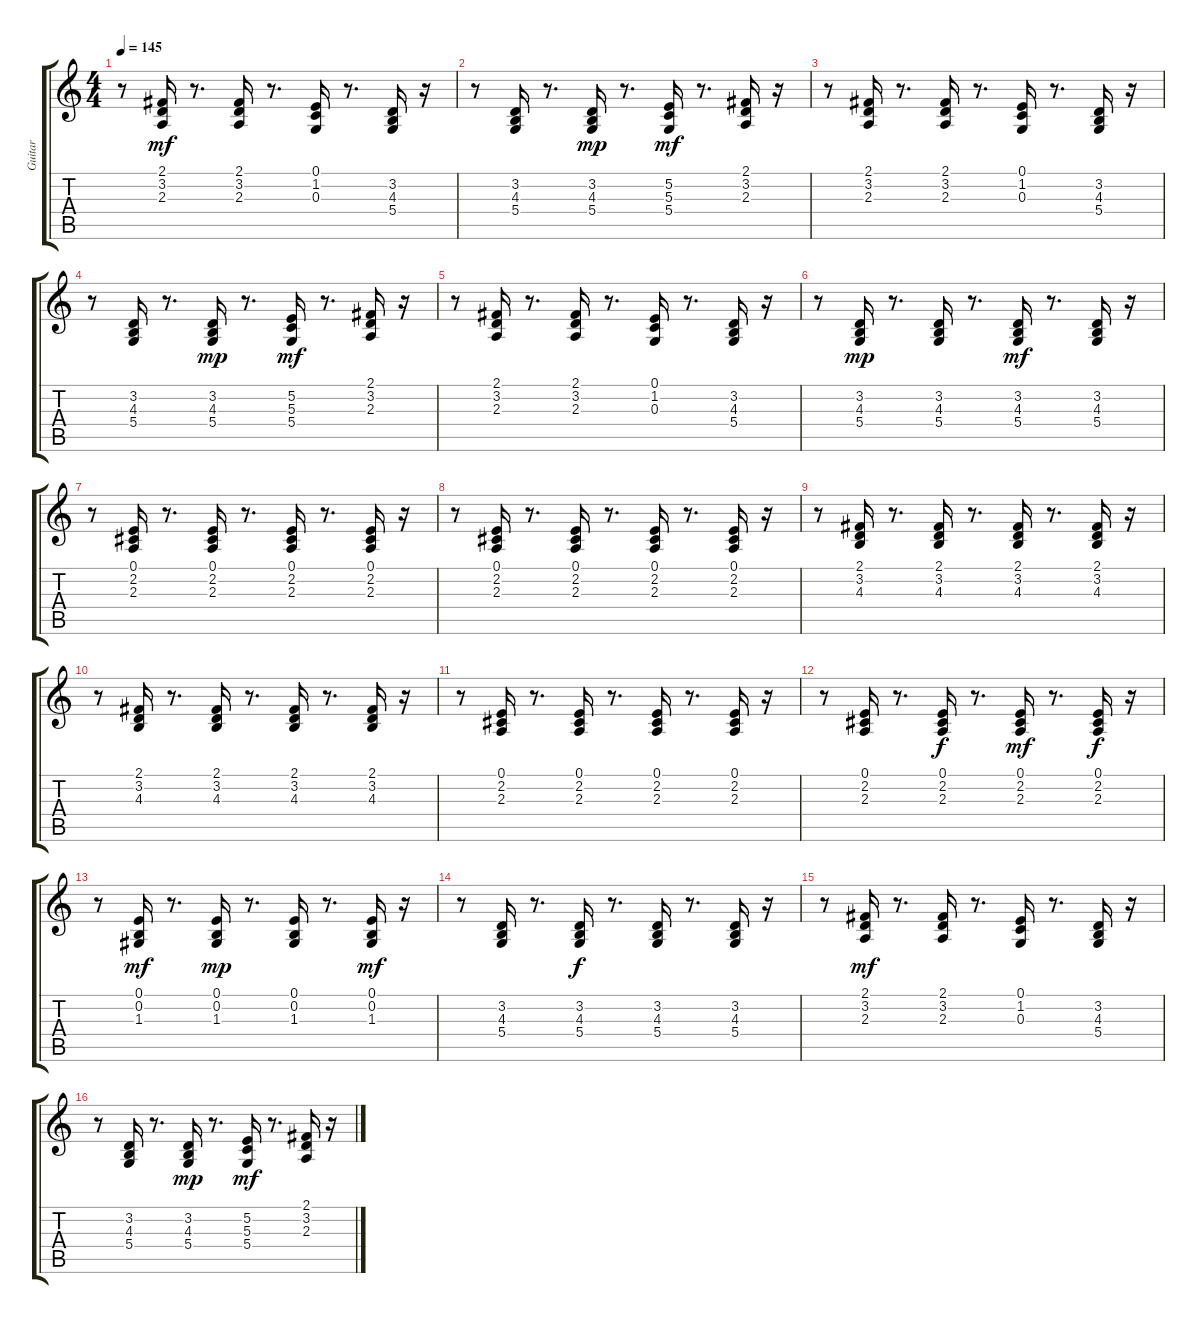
\track ("Guitar" "Guitar") {instrument clavinet}
\staff {score tabs}
\tuning (E4 B3 G3 D3 A2 E2) {hide}
\ts (4 4)
\tempo 145
\clef g2
\ks c
r.8{dy mf} (2.1 3.2 2.3).16 r.8{d} (2.1 3.2 2.3).16 r.8{d} (0.1 1.2 0.3).16 r.8{d} (3.2 4.3 5.4).16 r.16 |
r.8 (3.2 4.3 5.4).16 r.8{d} (3.2 4.3 5.4).16{dy mp} r.8{d} (5.2 5.3 5.4).16{dy mf} r.8{d} (2.1 3.2 2.3).16 r.16 |
r.8 (2.1 3.2 2.3).16 r.8{d} (2.1 3.2 2.3).16 r.8{d} (0.1 1.2 0.3).16 r.8{d} (3.2 4.3 5.4).16 r.16 |
r.8 (3.2 4.3 5.4).16 r.8{d} (3.2 4.3 5.4).16{dy mp} r.8{d} (5.2 5.3 5.4).16{dy mf} r.8{d} (2.1 3.2 2.3).16 r.16 |
r.8 (2.1 3.2 2.3).16 r.8{d} (2.1 3.2 2.3).16 r.8{d} (0.1 1.2 0.3).16 r.8{d} (3.2 4.3 5.4).16 r.16 |
r.8 (3.2 4.3 5.4).16{dy mp} r.8{d} (3.2 4.3 5.4).16 r.8{d} (3.2 4.3 5.4).16{dy mf} r.8{d} (3.2 4.3 5.4).16 r.16 |
r.8 (0.1 2.2 2.3).16 r.8{d} (0.1 2.2 2.3).16 r.8{d} (0.1 2.2 2.3).16 r.8{d} (0.1 2.2 2.3).16 r.16 |
r.8 (0.1 2.2 2.3).16 r.8{d} (0.1 2.2 2.3).16 r.8{d} (0.1 2.2 2.3).16 r.8{d} (0.1 2.2 2.3).16 r.16 |
r.8 (2.1 3.2 4.3).16 r.8{d} (2.1 3.2 4.3).16 r.8{d} (2.1 3.2 4.3).16 r.8{d} (2.1 3.2 4.3).16 r.16 |
r.8 (2.1 3.2 4.3).16 r.8{d} (2.1 3.2 4.3).16 r.8{d} (2.1 3.2 4.3).16 r.8{d} (2.1 3.2 4.3).16 r.16 |
r.8 (0.1 2.2 2.3).16 r.8{d} (0.1 2.2 2.3).16 r.8{d} (0.1 2.2 2.3).16 r.8{d} (0.1 2.2 2.3).16 r.16 |
r.8 (0.1 2.2 2.3).16 r.8{d} (0.1 2.2 2.3).16{dy f} r.8{d} (0.1 2.2 2.3).16{dy mf} r.8{d} (0.1 2.2 2.3).16{dy f} r.16 |
r.8 (0.1 0.2 1.3).16{dy mf} r.8{d} (0.1 0.2 1.3).16{dy mp} r.8{d} (0.1 0.2 1.3).16 r.8{d} (0.1 0.2 1.3).16{dy mf} r.16 |
r.8 (3.2 4.3 5.4).16 r.8{d} (3.2 4.3 5.4).16{dy f} r.8{d} (3.2 4.3 5.4).16 r.8{d} (3.2 4.3 5.4).16 r.16 |
r.8 (2.1 3.2 2.3).16{dy mf} r.8{d} (2.1 3.2 2.3).16 r.8{d} (0.1 1.2 0.3).16 r.8{d} (3.2 4.3 5.4).16 r.16 |
r.8 (3.2 4.3 5.4).16 r.8{d} (3.2 4.3 5.4).16{dy mp} r.8{d} (5.2 5.3 5.4).16{dy mf} r.8{d} (2.1 3.2 2.3).16 r.16
